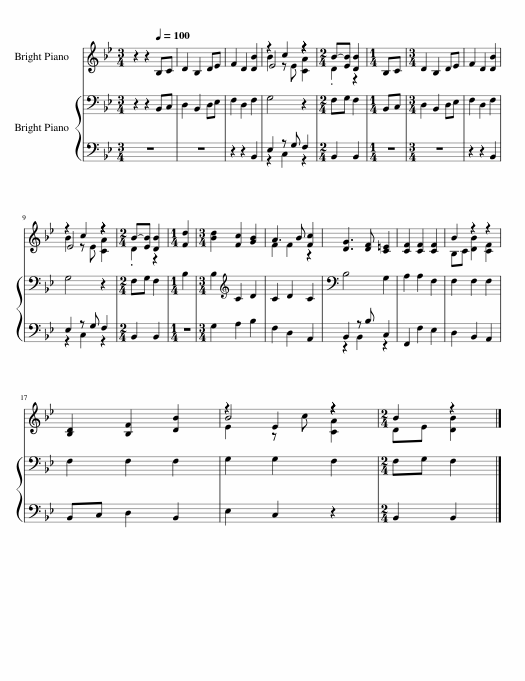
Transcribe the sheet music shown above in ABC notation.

X:1
%%score ( 1 2 3 ) { 4 | ( 5 6 ) }
L:1/8
M:3/4
I:linebreak $
K:Bb
V:1 treble
V:2 treble
V:3 treble
V:4 bass
V:5 bass
V:6 bass
V:1
 z2 z2[Q:1/4=100] B,C | D2 B,2 DE | F2 D2 [DB]2 | z2 c2 z2 |[M:2/4] B-[EB] [DB]2 | %5
[M:1/4] B,C |[M:3/4] D2 B,2 DE | F2 D2 [DB]2 |$ z2 c2 z2 |[M:2/4] B-[EB] [DB]2 | %10
[M:1/4] [Fd]2 |[M:3/4] [Bd]2 [Fc]2 [GB]2 | A3 B [Fc]2 | [DG]3 [DF] [C=E]2 | [CF]2 [CF]2 [CF]2 | %15
 B2 z2 z2 |$ [B,D]2 [B,F]2 [DB]2 | B4 z2 |[M:2/4] B2 z2 |] %19
V:2
 x6 | x6 | x6 | B2 z E [CA]2 |[M:2/4] .D2 z2 | %5
[M:1/4] x2 |[M:3/4] x6 | x6 |$ B2 z E [CA]2 |[M:2/4] .D2 z2 | %10
[M:1/4] x2 |[M:3/4] x6 | F2 F2 z2 | x6 | x6 | %15
 B,C [DB]2 [CF]2 |$ x6 | E2 z c [CA]2 |[M:2/4] DE [DB]2 |] %19
V:3
 x6 | x6 | x6 | E4 z2 |[M:2/4] x4 | %5
[M:1/4] x2 |[M:3/4] x6 | x6 |$ E4 z2 |[M:2/4] x4 | %10
[M:1/4] x2 |[M:3/4] x6 | x6 | x6 | x6 | %15
 x6 |$ x6 | z2 E2 z2 |[M:2/4] x4 |] %19
V:4
 z2 z2 B,,C, | D,2 B,,2 D,E, | F,2 D,2 F,2 | G,4 z2 |[M:2/4] F,G, F,2 | %5
[M:1/4] B,,C, |[M:3/4] D,2 B,,2 D,E, | F,2 D,2 F,2 |$ G,4 z2 |[M:2/4] F,G, F,2 | %10
[M:1/4] B,2 |[M:3/4] B,2[K:treble] C2 D2 | C2 D2 C2 | B,4 G,2 | A,2 A,2 F,2 | %15
 F,2 F,2 F,2 |$ F,2 F,2 F,2 | G,2 G,2 F,2 |[M:2/4] F,G, F,2 |] %19
V:5
 z6 | z6 | z2 z2 B,,2 | E,2 z G, F,2 |[M:2/4] B,,2 B,,2 | %5
[M:1/4] z2 |[M:3/4] z6 | z2 z2 B,,2 |$ E,2 z G, F,2 |[M:2/4] B,,2 B,,2 | %10
[M:1/4] z2 |[M:3/4] G,2 A,2 B,2 | F,2 D,2 A,,2 | B,,2 z B, C,2 | F,,2 F,2 E,2 | %15
 D,2 B,,2 A,,2 |$ B,,C, D,2 B,,2 | E,2 C,2 z2 |[M:2/4] B,,2 B,,2 |] %19
V:6
 x6 | x6 | x6 | z2 C,2 z2 |[M:2/4] x4 | %5
[M:1/4] x2 |[M:3/4] x6 | x6 |$ z2 C,2 z2 |[M:2/4] x4 | %10
[M:1/4] x2 |[M:3/4] x6 | x6 | z2 B,,2 z2 | x6 | %15
 x6 |$ x6 | x6 |[M:2/4] x4 |] %19
